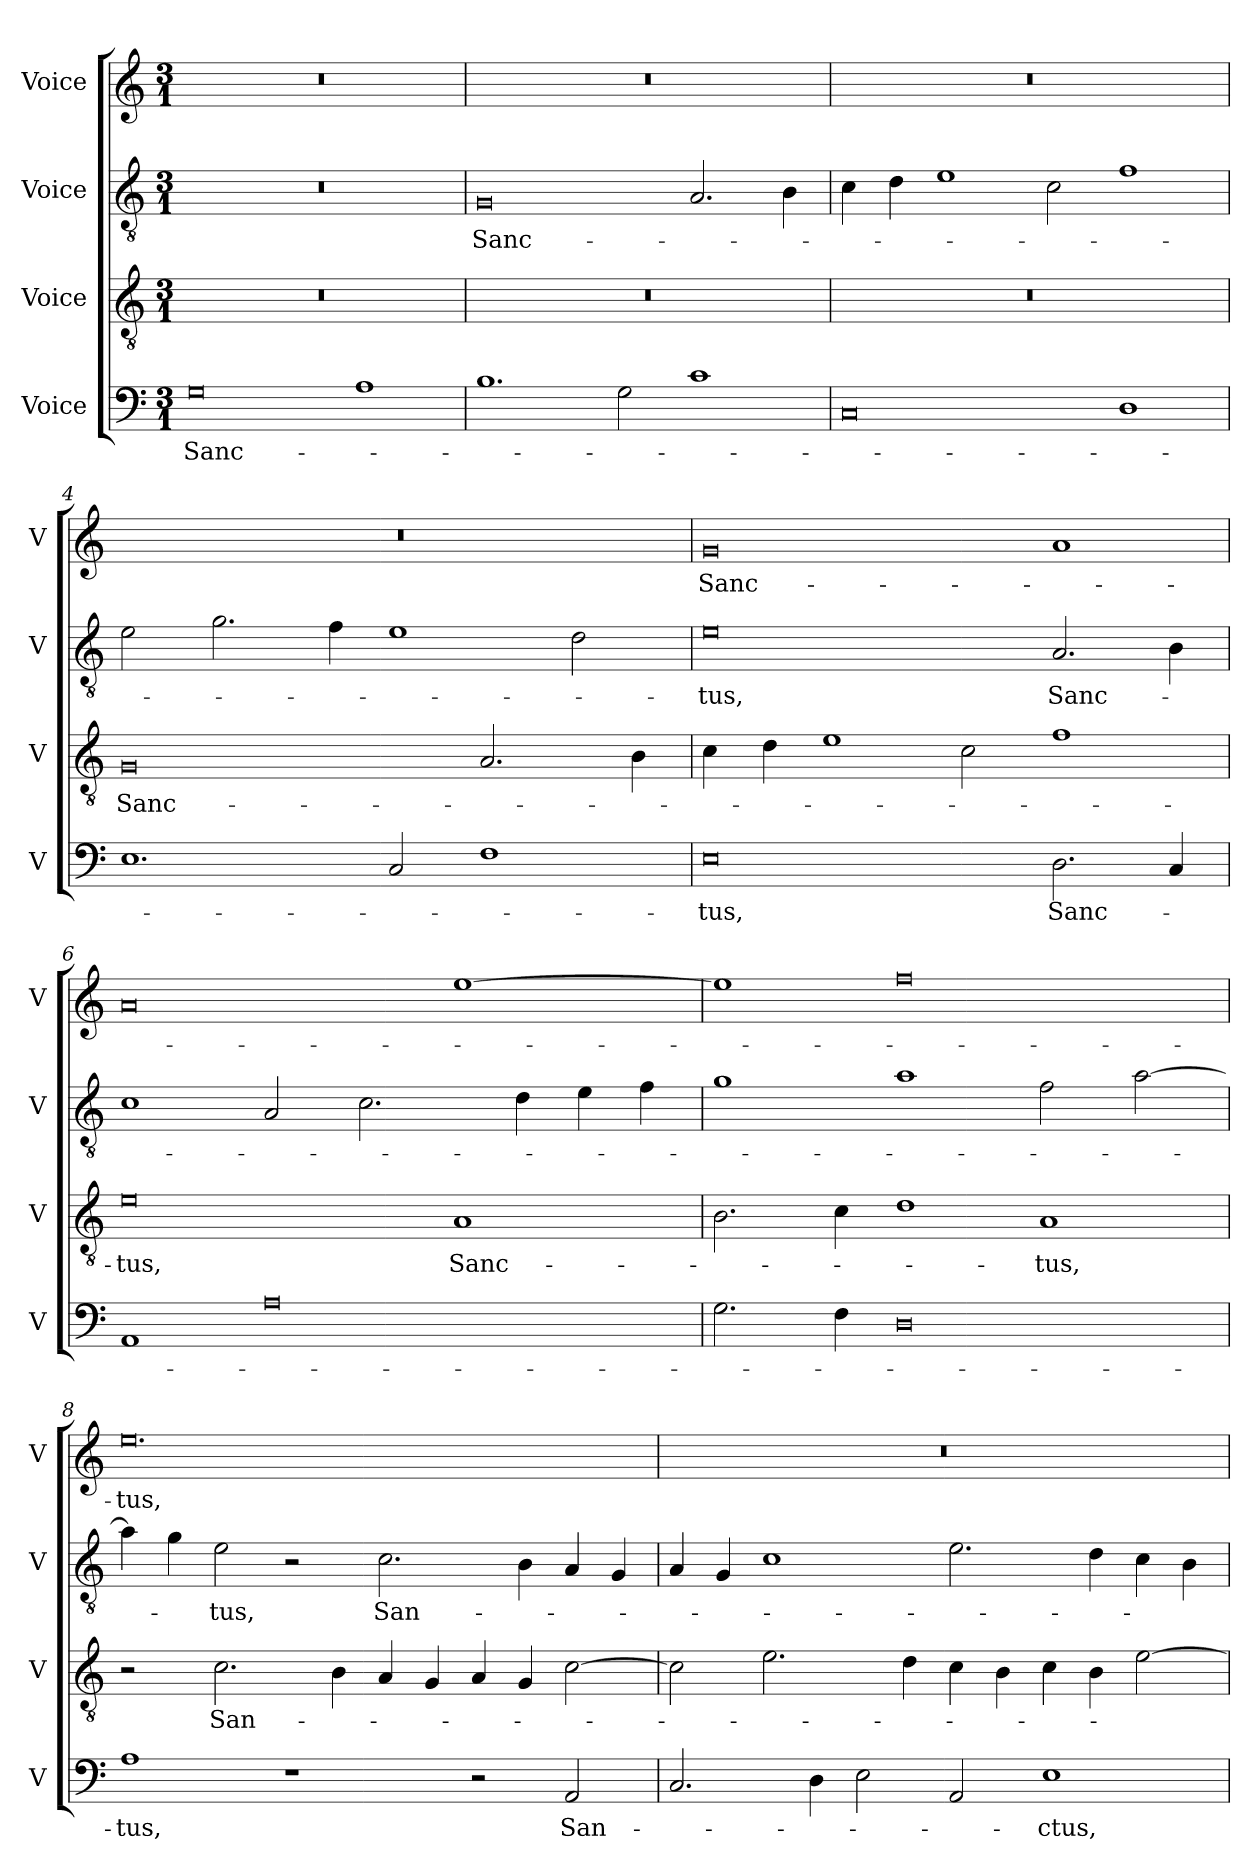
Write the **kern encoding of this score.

**kern	**text	**kern	**text	**kern	**text	**kern	**text
*part4	*part4	*part3	*part3	*part2	*part2	*part1	*part1
*staff4	*staff4	*staff3	*staff3	*staff2	*staff2	*staff1	*staff1
*I"Voice	*	*I"Voice	*	*I"Voice	*	*I"Voice	*
*I'V	*	*I'V	*	*I'V	*	*I'V	*
*clefF4	*	*clefGv2	*	*clefGv2	*	*clefG2	*
*k[]	*	*k[]	*	*k[]	*	*k[]	*
*M3/1	*	*M3/1	*	*M3/1	*	*M3/1	*
=1	=1	=1	=1	=1	=1	=1	=1
!	!LO:LY:b	!	!	!	!	!	!
0G	Sanc-	0.r	.	0.r	.	0.r	.
1A	.	.	.	.	.	.	.
=2	=2	=2	=2	=2	=2	=2	=2
!	!	!	!	!	!LO:LY:b	!	!
1.B	.	0.r	.	0G	Sanc-	0.r	.
2G\	.	.	.	.	.	.	.
1c	.	.	.	2.A/	.	.	.
.	.	.	.	4B\	.	.	.
=3	=3	=3	=3	=3	=3	=3	=3
0C	.	0.r	.	4c\	.	0.r	.
.	.	.	.	4d\	.	.	.
.	.	.	.	1e	.	.	.
.	.	.	.	2c\	.	.	.
1D	.	.	.	1f	.	.	.
!!LO:LB:g=z
=4	=4	=4	=4	=4	=4	=4	=4
!	!	!	!LO:LY:b	!	!	!	!
1.E	.	0G	Sanc-	2e\	.	0.r	.
.	.	.	.	2.g\	.	.	.
.	.	.	.	4f\	.	.	.
2C/	.	.	.	1e	.	.	.
1F	.	2.A/	.	.	.	.	.
.	.	.	.	2d\	.	.	.
.	.	4B\	.	.	.	.	.
=5	=5	=5	=5	=5	=5	=5	=5
!	!LO:LY:b	!	!	!	!LO:LY:b	!	!LO:LY:b
0E	-tus,	4c\	.	0e	-tus,	0g	Sanc-
.	.	4d\	.	.	.	.	.
.	.	1e	.	.	.	.	.
.	.	2c\	.	.	.	.	.
!	!LO:LY:b	!	!	!	!LO:LY:b	!	!
2.D\	Sanc-	1f	.	2.A/	Sanc-	1a	.
4C/	.	.	.	4B\	.	.	.
!!LO:LB:g=z
=6	=6	=6	=6	=6	=6	=6	=6
!	!	!	!LO:LY:b	!	!	!	!
1AA	.	0e	-tus,	1c	.	0a	.
0A	.	.	.	2A/	.	.	.
.	.	.	.	2.c\	.	.	.
!	!	!	!LO:LY:b	!	!	!	!
.	.	1A	Sanc-	.	.	[1ee	.
.	.	.	.	4d\	.	.	.
.	.	.	.	4e\	.	.	.
.	.	.	.	4f\	.	.	.
=7	=7	=7	=7	=7	=7	=7	=7
2.G\	.	2.B\	.	1g	.	1ee]	.
4F\	.	4c\	.	.	.	.	.
0D	.	1d	.	1a	.	0ff	.
!	!	!	!LO:LY:b	!	!	!	!
.	.	1A	-tus,	2f\	.	.	.
.	.	.	.	[2a\	.	.	.
!!LO:PB:g=z
=8	=8	=8	=8	=8	=8	=8	=8
!	!LO:LY:b	!	!	!	!	!	!LO:LY:b
1A	-tus,	2r	.	4a\]	.	0.ee	-tus,
.	.	.	.	4g\	.	.	.
!	!	!	!LO:LY:b	!	!LO:LY:b	!	!
.	.	2.c\	San-	2e\	-tus,	.	.
1r	.	.	.	2r	.	.	.
.	.	4B\	.	.	.	.	.
!	!	!	!	!	!LO:LY:b	!	!
.	.	4A/	.	2.c\	San-	.	.
.	.	4G/	.	.	.	.	.
2r	.	4A/	.	.	.	.	.
.	.	4G/	.	4B\	.	.	.
!	!LO:LY:b	!	!	!	!	!	!
2AA/	San-	[2c\	.	4A/	.	.	.
.	.	.	.	4G/	.	.	.
=9	=9	=9	=9	=9	=9	=9	=9
2.C/	.	2c\]	.	4A/	.	0.r	.
.	.	.	.	4G/	.	.	.
.	.	2.e\	.	1c	.	.	.
4D\	.	.	.	.	.	.	.
2E\	.	.	.	.	.	.	.
.	.	4d\	.	.	.	.	.
2AA/	.	4c\	.	2.e\	.	.	.
.	.	4B\	.	.	.	.	.
!	!LO:LY:b	!	!	!	!	!	!
1E	-ctus,	4c\	.	.	.	.	.
.	.	4B\	.	4d\	.	.	.
.	.	[2e\	.	4c\	.	.	.
.	.	.	.	4B\	.	.	.
=	=	=	=	=	=	=	=
*-	*-	*-	*-	*-	*-	*-	*-
